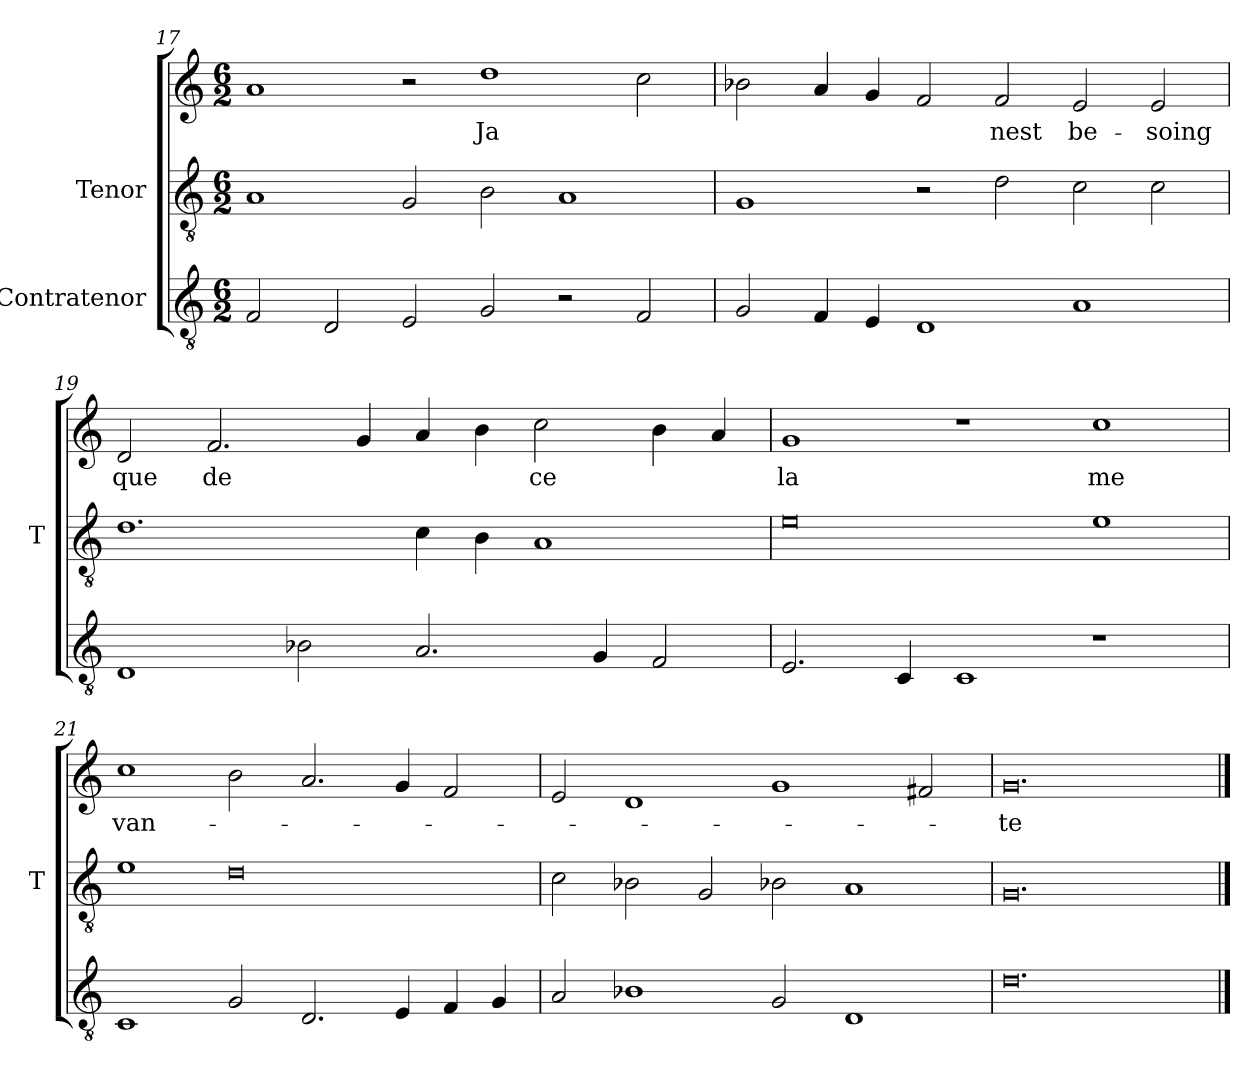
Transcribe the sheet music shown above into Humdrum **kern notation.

**kern	**kern	**kern	**text
*part3	*part2	*part1	*part1
*staff3	*staff2	*staff1	*staff1
*I"Contratenor	*I"Tenor	*	*
*	*I'T	*	*
*clefGv2	*clefGv2	*clefG2	*
*M6/2	*M6/2	*M6/2	*
=17	=17	=17	=17
2F	1A	1a	.
2D	.	.	.
2E	2G	2r	.
2G	2B	1dd	-Ja
2r	1A	.	.
2F	.	2cc	.
=18	=18	=18	=18
2G	1G	2b-X	.
4F	.	4a	.
4E	.	4g	.
1D	2r	2f	.
.	2d	2f	-nest
1A	2c	2e	be-
.	2c	2e	-soing
=19	=19	=19	=19
1D	1.d	2d	-que
.	.	2.f	-de
2B-X	.	.	.
.	.	4g	.
2.A	4c	4a	.
.	4B	4b	.
.	1A	2cc	-ce
4G	.	.	.
2F	.	4b	.
.	.	4a	.
=20	=20	=20	=20
2.E	0e	1g	-la
4C	.	.	.
1C	.	1r	.
1r	1e	1cc	-me
=21	=21	=21	=21
1C	1e	1cc	van-
2G	0d	2b	.
2.D	.	2.a	.
4E	.	4g	.
4F	.	2f	.
4G	.	.	.
=22	=22	=22	=22
2A	2c	2e	.
1B-X	2B-X	1d	.
.	2G	.	.
2G	2B-X	1g	.
1D	1A	.	.
.	.	2f#X	.
=23	=23	=23	=23
0.d	0.G	0.g	-te
==	==	==	==
*-	*-	*-	*-
